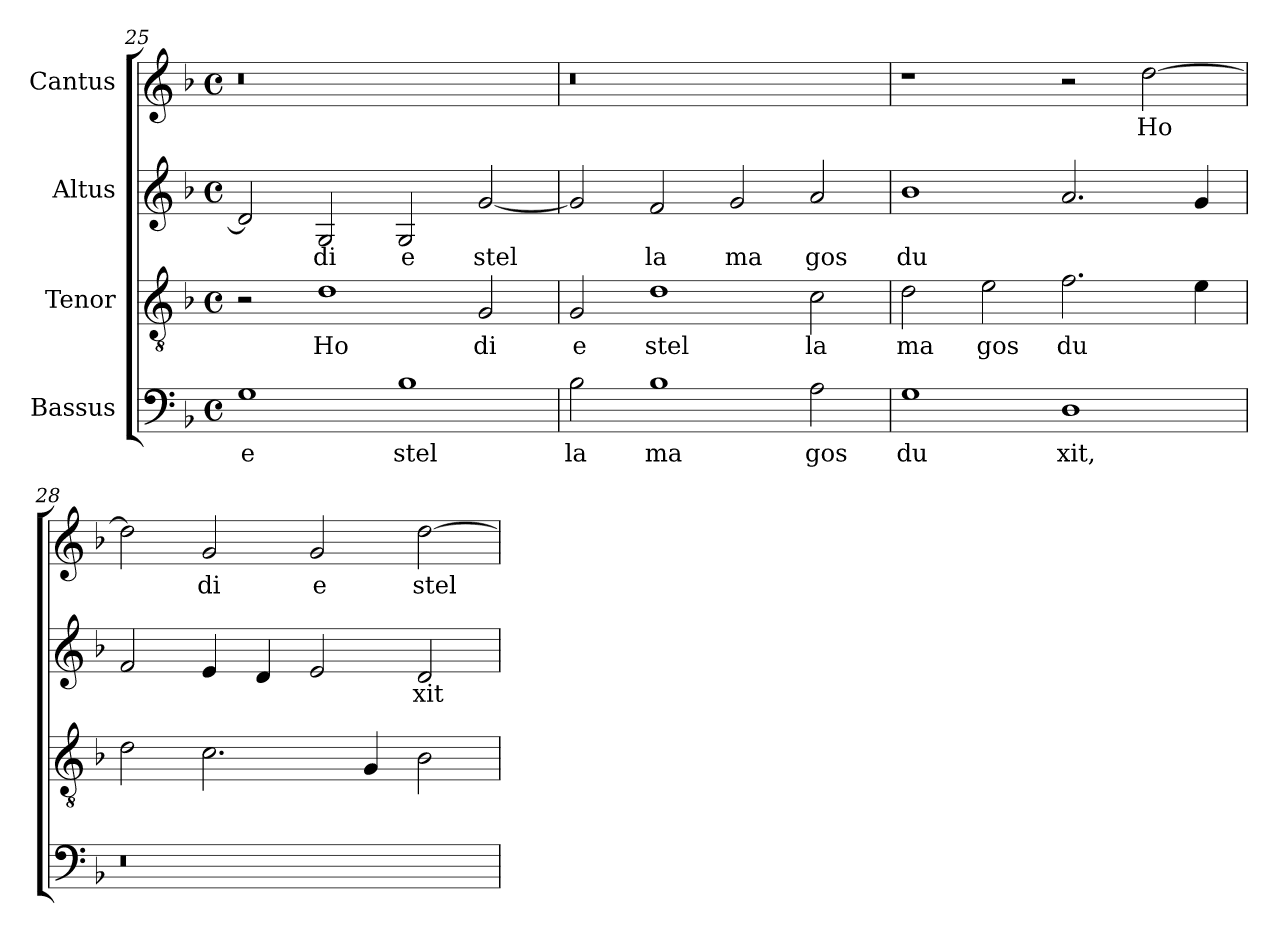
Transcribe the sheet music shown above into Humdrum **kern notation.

**kern	**text	**kern	**text	**kern	**text	**kern	**text
*part4	*part4	*part3	*part3	*part2	*part2	*part1	*part1
*staff4	*staff4	*staff3	*staff3	*staff2	*staff2	*staff1	*staff1
*I"Bassus	*	*I"Tenor	*	*I"Altus	*	*I"Cantus	*
*clefF4	*	*clefGv2	*	*clefG2	*	*clefG2	*
*k[b-]	*	*k[b-]	*	*k[b-]	*	*k[b-]	*
*F:	*	*F:	*	*F:	*	*F:	*
*M4/4	*	*M4/4	*	*M4/4	*	*M4/4	*
*met(c)	*	*met(c)	*	*met(c)	*	*met(c)	*
=25	=25	=25	=25	=25	=25	=25	=25
!	!LO:LY:b:cj	!	!	!	!	!	!
1G	e	2r	.	2d/]	.	0r	.
!	!	!	!LO:LY:b:cj	!	!LO:LY:b:cj	!	!
.	.	1d	Ho	2G/	di	.	.
!	!LO:LY:b:cj	!	!	!	!LO:LY:b:cj	!	!
1B-	stel	.	.	2G/	e	.	.
!	!	!	!LO:LY:b:cj	!	!LO:LY:b	!	!
.	.	2G/	di	[<2g/	stel	.	.
=26	=26	=26	=26	=26	=26	=26	=26
!	!LO:LY:b:cj	!	!LO:LY:b:cj	!	!	!	!
2B-\	la	2G/	e	2g/]	.	0r	.
!	!LO:LY:b:cj	!	!LO:LY:b:cj	!	!LO:LY:b:cj	!	!
1B-	ma	1d	stel	2f/	la	.	.
!	!	!	!	!	!LO:LY:b:cj	!	!
.	.	.	.	2g/	ma	.	.
!	!LO:LY:b:cj	!	!LO:LY:b:cj	!	!LO:LY:b:cj	!	!
2A\	gos	2c\	la	2a/	gos	.	.
!!LO:PB:g=z
=27	=27	=27	=27	=27	=27	=27	=27
!	!LO:LY:b:cj	!	!LO:LY:b:cj	!	!LO:LY:b:cj	!	!
1G	du	2d\	ma	1b-	du	1r	.
!	!	!	!LO:LY:b:cj	!	!	!	!
.	.	2e\	gos	.	.	.	.
!	!LO:LY:b:cj	!	!LO:LY:b	!	!	!	!
1D	xit,	2.f\	du	2.a/	.	2r	.
!	!	!	!	!	!	!	!LO:LY:b
.	.	.	.	.	.	[>2dd\	Ho
.	.	4e\	.	4g/	.	.	.
=28	=28	=28	=28	=28	=28	=28	=28
0r	.	2d\	.	2f/	.	2dd\]	.
!	!	!	!	!	!	!	!LO:LY:b:cj
.	.	2.c\	.	4e/	.	2g/	di
.	.	.	.	4d/	.	.	.
!	!	!	!	!	!	!	!LO:LY:b:cj
.	.	.	.	2e/	.	2g/	e
.	.	4G/	.	.	.	.	.
!	!	!	!	!	!LO:LY:b:cj	!	!LO:LY:b
.	.	2B-\	.	2d/	xit	[>2dd\	stel
=	=	=	=	=	=	=	=
*-	*-	*-	*-	*-	*-	*-	*-
